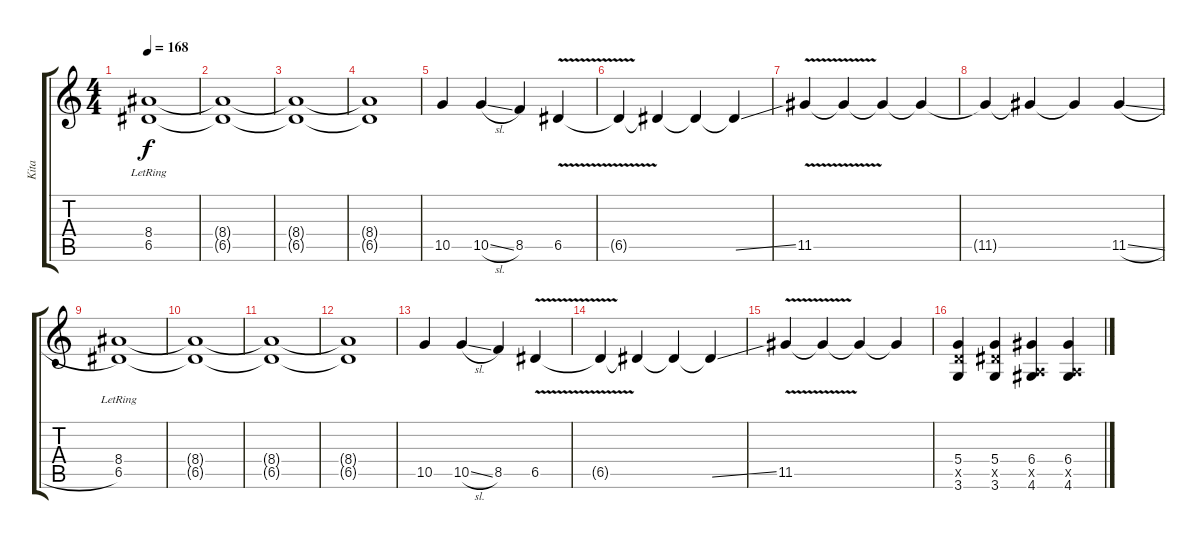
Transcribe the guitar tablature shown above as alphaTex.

\track ("Kita" "Kita") {instrument overdrivenguitar}
\staff {score tabs}
\tuning (E4 B3 G3 D3 A2 E2) {hide}
\ts (4 4)
\tempo 168
\clef g2
\ks c
(8.4{lr} 6.5{lr}).1{dy f} |
(8.4{t} 6.5{t}).1 |
(8.4{t} 6.5{t}).1 |
(8.4{t} 6.5{t}).1 |
10.5.4 10.5{sl}.4 8.5.4 6.5{v}.4 |
6.5{t}.4 6.5{t}.4 6.5{t}.4 6.5{ss t}.4 |
11.5{v}.4 11.5{t}.4 11.5{t}.4 11.5{t}.4 |
11.5{t}.4 11.5{t}.4 11.5{t}.4 11.5{sl}.4 |
(8.4{lr} 6.5{lr}).1 |
(8.4{t} 6.5{t}).1 |
(8.4{t} 6.5{t}).1 |
(8.4{t} 6.5{t}).1 |
10.5.4 10.5{sl}.4 8.5.4 6.5{v}.4 |
6.5{t}.4 6.5{t}.4 6.5{t}.4 6.5{ss t}.4 |
11.5{v}.4 11.5{t}.4 11.5{t}.4 11.5{t}.4 |
(5.4 5.5{x} 3.6).4 (5.4 6.5{x} 3.6).4 (6.4 0.5{x} 4.6).4 (6.4 0.5{x} 4.6).4
